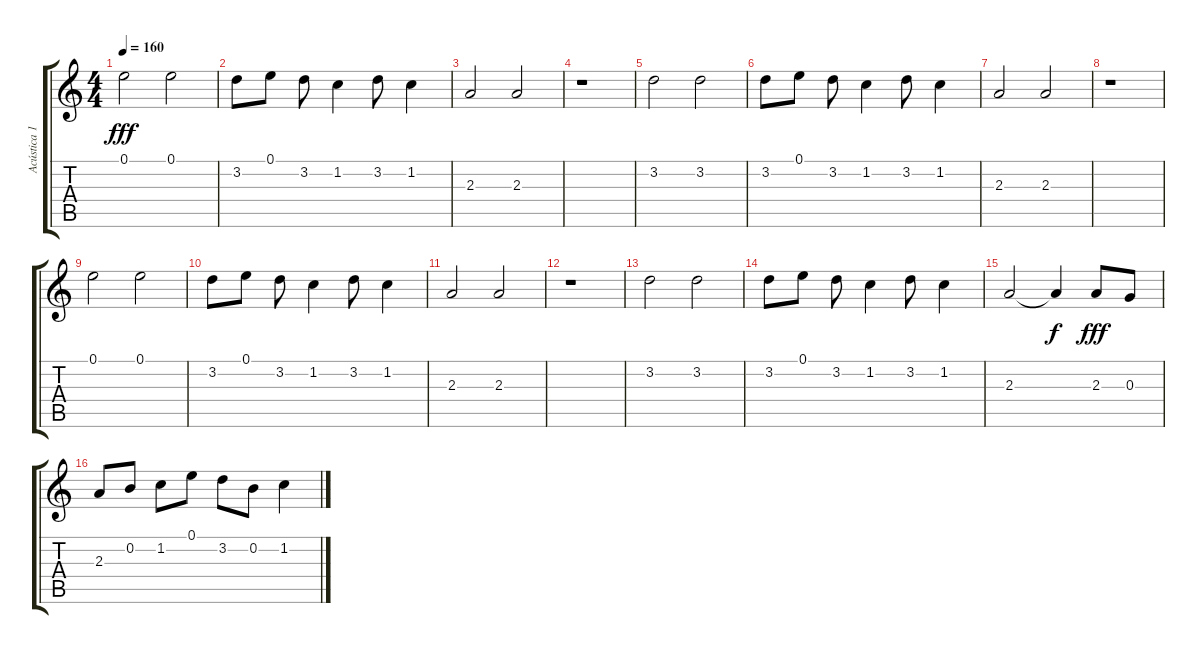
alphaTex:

\track ("Acústica 1" "Acústica 1") {instrument acousticguitarsteel}
\staff {score tabs}
\tuning (E4 B3 G3 D3 A2 E2) {hide}
\ts (4 4)
\tempo 160
\clef g2
\ks c
0.1.2{dy fff instrument acousticguitarsteel} 0.1.2 |
3.2.8 0.1.8 3.2.8 1.2.4 3.2.8 1.2.4 |
2.3.2 2.3.2 |
r.1 |
3.2.2 3.2.2 |
3.2.8 0.1.8 3.2.8 1.2.4 3.2.8 1.2.4 |
2.3.2 2.3.2 |
r.1 |
0.1.2 0.1.2 |
3.2.8 0.1.8 3.2.8 1.2.4 3.2.8 1.2.4 |
2.3.2 2.3.2 |
r.1 |
3.2.2 3.2.2 |
3.2.8 0.1.8 3.2.8 1.2.4 3.2.8 1.2.4 |
2.3.2 2.3{t}.4{dy f} 2.3.8{dy fff} 0.3.8 |
2.3.8 0.2.8 1.2.8 0.1.8 3.2.8 0.2.8 1.2.4
